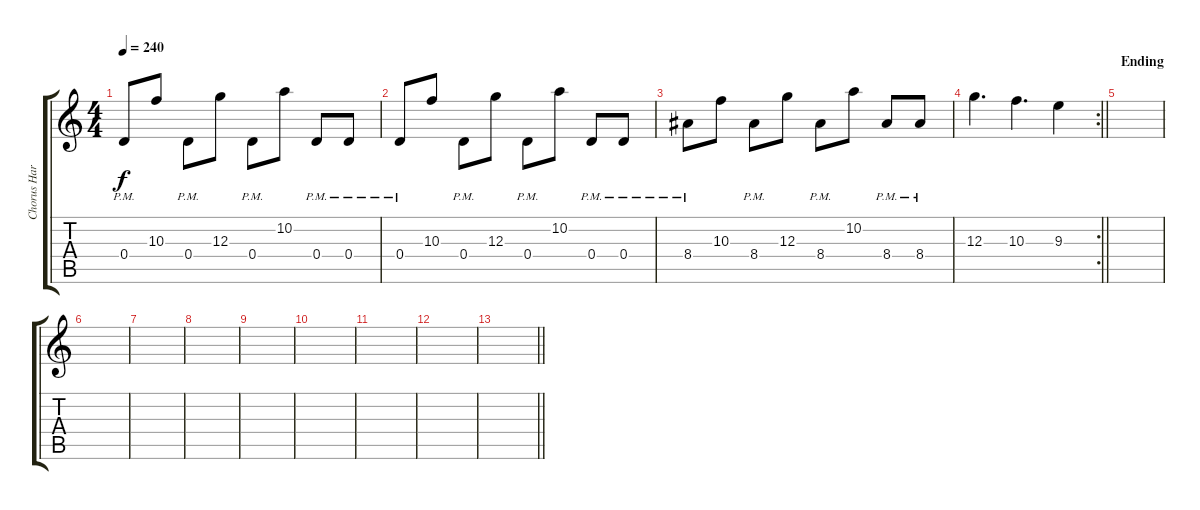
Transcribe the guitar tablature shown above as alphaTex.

\track ("Chorus Harmony" "Chorus Har") {instrument overdrivenguitar}
\staff {score tabs}
\tuning (E4 B3 G3 D3 A2 D2) {hide}
\ts (4 4)
\tempo 240
\clef g2
\ks c
0.4{pm}.8{dy f} 10.3.8 0.4{pm}.8 12.3.8 0.4{pm}.8 10.2.8 0.4{pm}.8 0.4{pm}.8 |
0.4{pm}.8 10.3.8 0.4{pm}.8 12.3.8 0.4{pm}.8 10.2.8 0.4{pm}.8 0.4{pm}.8 |
8.4{pm}.8 10.3.8 8.4{pm}.8 12.3.8 8.4{pm}.8 10.2.8 8.4{pm}.8 8.4{pm}.8 |
\rc 2
\barLineRight lightlight
12.3.4{d} 10.3.4{d} 9.3.4 |
\section ("" "Ending")
|
|
|
|
|
|
|
|
\barLineRight lightlight
